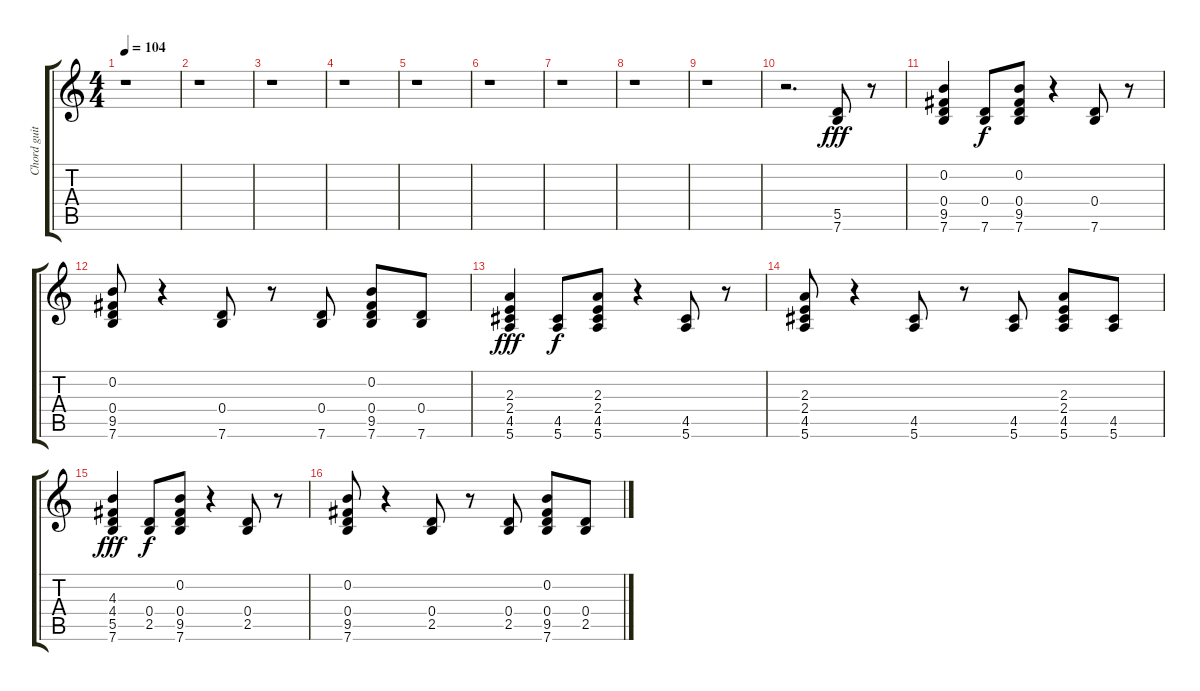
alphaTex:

\track ("Chord guitar" "Chord guit") {instrument acousticguitarsteel}
\staff {score tabs}
\tuning (E4 B3 G3 D3 A2 E2) {hide}
\ts (4 4)
\tempo 104
\clef g2
\ks c
r.1{dy fff instrument acousticguitarsteel} |
r.1 |
r.1 |
r.1 |
r.1 |
r.1 |
r.1 |
r.1 |
r.1 |
r.2{d} (5.5 7.6).8 r.8 |
(0.2 0.4 9.5 7.6).4 (0.4 7.6).8{dy f} (0.2 0.4 9.5 7.6).8 r.4 (0.4 7.6).8 r.8 |
(0.2 0.4 9.5 7.6).8 r.4 (0.4 7.6).8 r.8 (0.4 7.6).8 (0.2 0.4 9.5 7.6).8 (0.4 7.6).8 |
(2.3 2.4 4.5 5.6).4{dy fff} (4.5 5.6).8{dy f} (2.3 2.4 4.5 5.6).8 r.4 (4.5 5.6).8 r.8 |
(2.3 2.4 4.5 5.6).8 r.4 (4.5 5.6).8 r.8 (4.5 5.6).8 (2.3 2.4 4.5 5.6).8 (4.5 5.6).8 |
(4.3 4.4 5.5 7.6).4{dy fff} (0.4 2.5).8{dy f} (0.2 0.4 9.5 7.6).8 r.4 (0.4 2.5).8 r.8 |
(0.2 0.4 9.5 7.6).8 r.4 (0.4 2.5).8 r.8 (0.4 2.5).8 (0.2 0.4 9.5 7.6).8 (0.4 2.5).8
